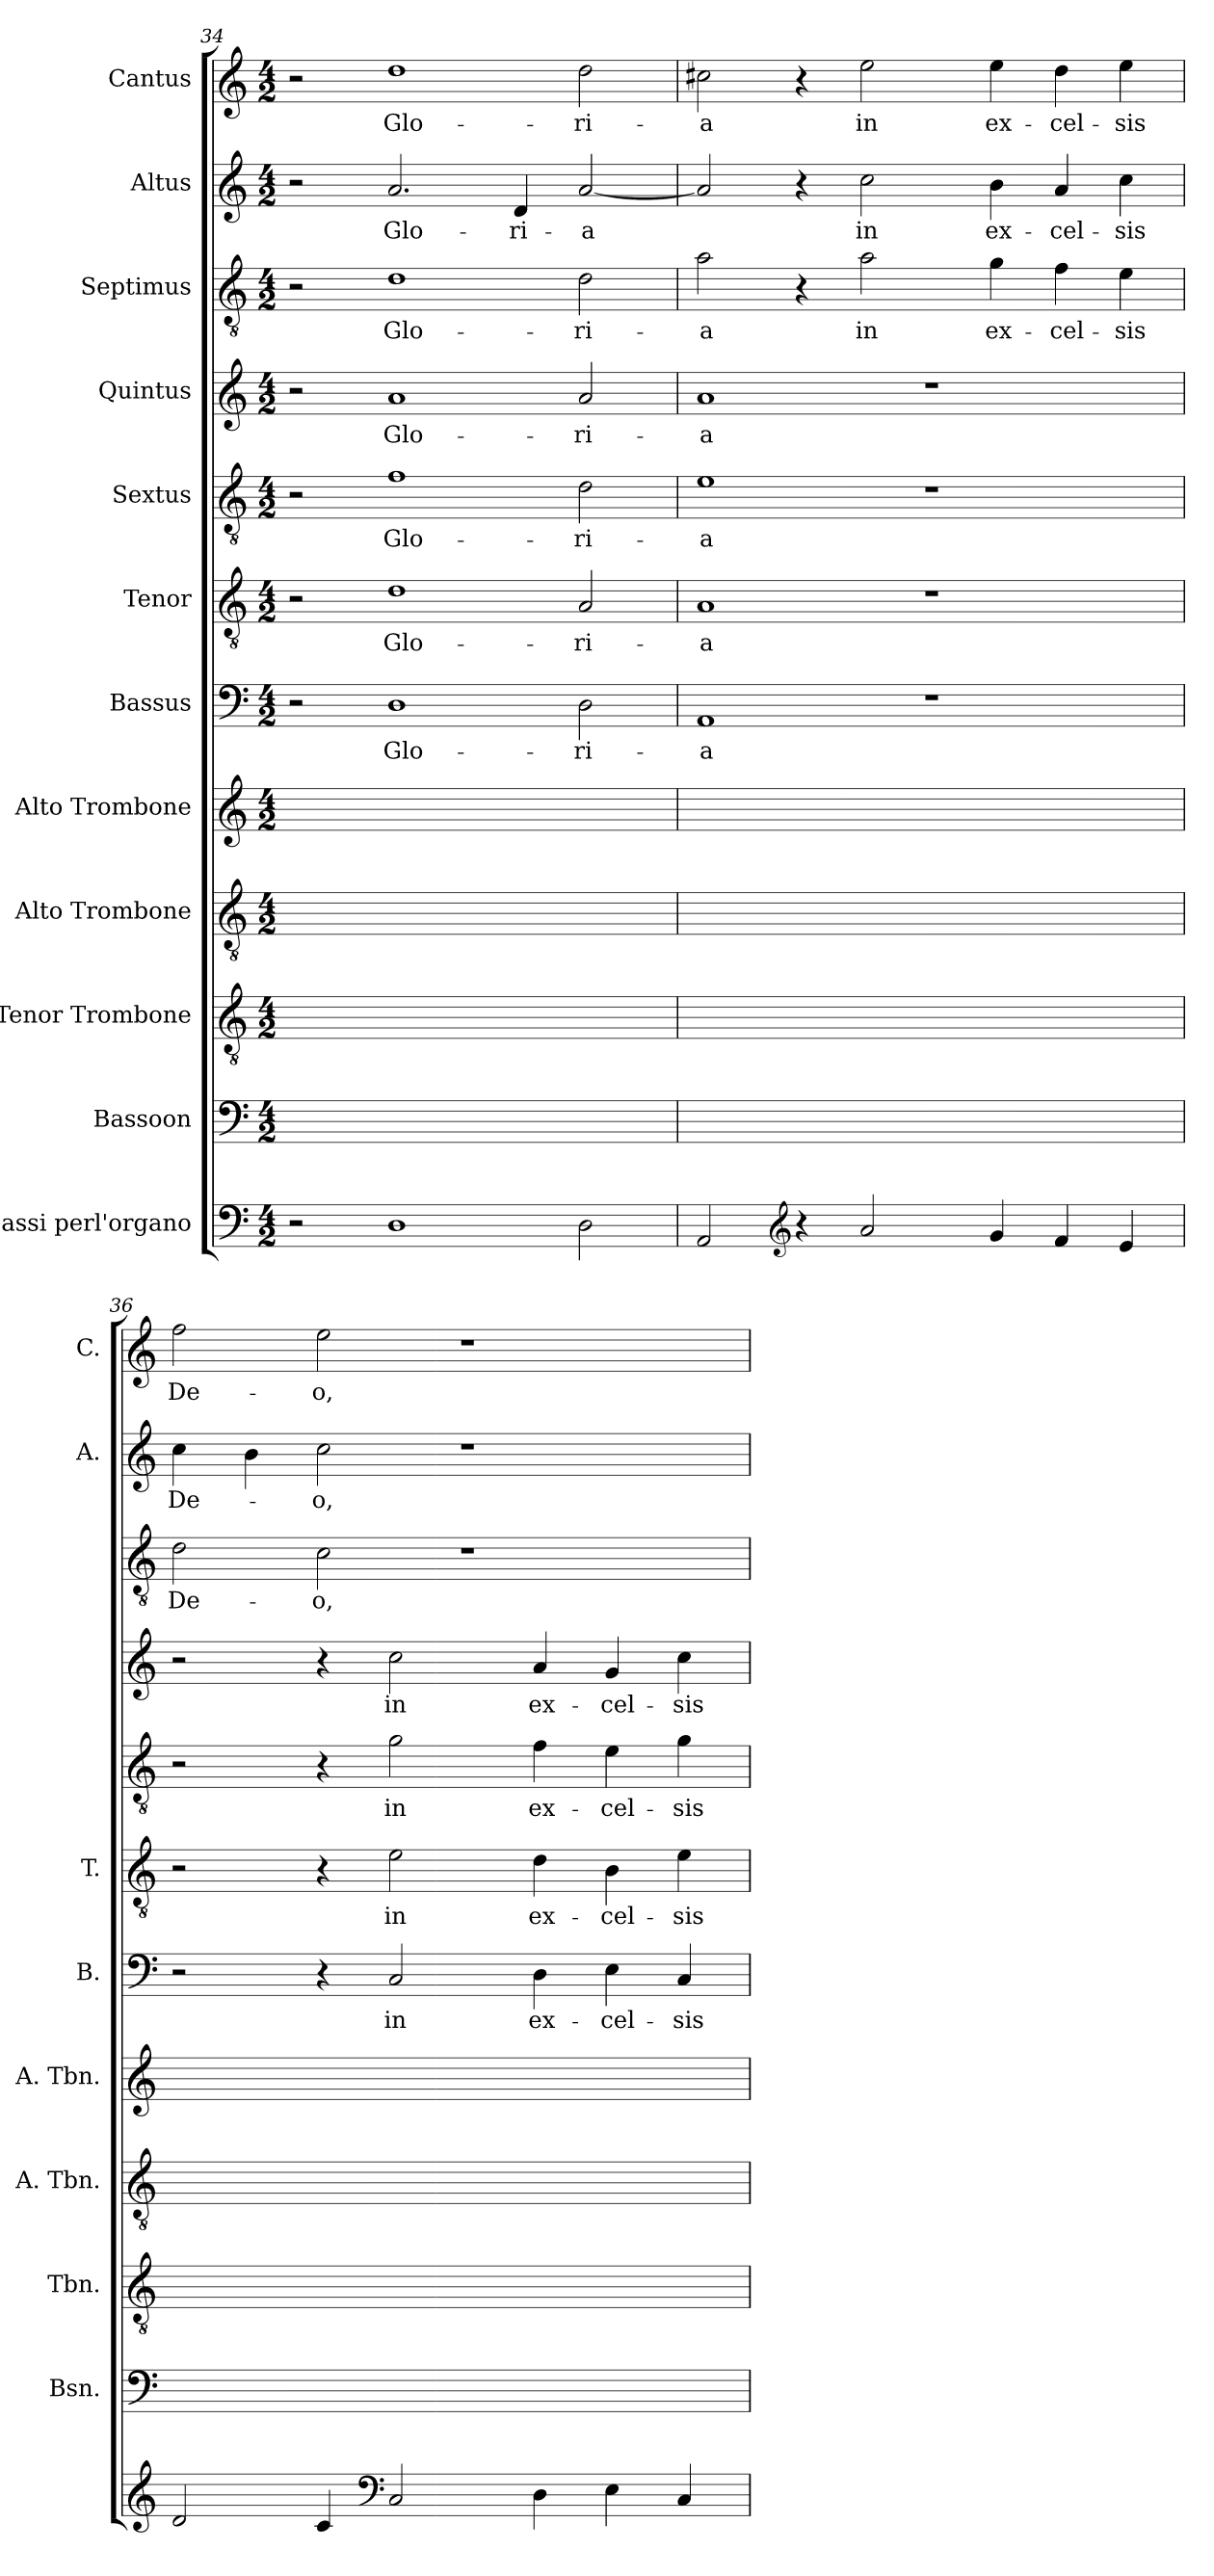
**kern	**kern	**text	**kern	**text	**kern	**text	**kern	**text	**kern	**text	**kern	**text	**kern	**text	**kern	**text	**kern	**text	**kern	**text	**kern	**text
*part12	*part11	*part11	*part10	*part10	*part9	*part9	*part8	*part8	*part7	*part7	*part6	*part6	*part5	*part5	*part4	*part4	*part3	*part3	*part2	*part2	*part1	*part1
*staff12	*staff11	*staff11	*staff10	*staff10	*staff9	*staff9	*staff8	*staff8	*staff7	*staff7	*staff6	*staff6	*staff5	*staff5	*staff4	*staff4	*staff3	*staff3	*staff2	*staff2	*staff1	*staff1
*I"Bassi perl'organo	*I"Bassoon	*	*I"Tenor Trombone	*	*I"Alto Trombone	*	*I"Alto Trombone	*	*I"Bassus	*	*I"Tenor	*	*I"Sextus	*	*I"Quintus	*	*I"Septimus	*	*I"Altus	*	*I"Cantus	*
*	*I'Bsn.	*	*I'Tbn.	*	*I'A. Tbn.	*	*I'A. Tbn.	*	*I'B.	*	*I'T.	*	*	*	*	*	*	*	*I'A.	*	*I'C.	*
*clefF4	*clefF4	*	*clefGv2	*	*clefGv2	*	*clefG2	*	*clefF4	*	*clefGv2	*	*clefGv2	*	*clefG2	*	*clefGv2	*	*clefG2	*	*clefG2	*
*	*	*	*	*	*	*	*	*	*	*	*ITrd7c12	*	*ITrd7c12	*	*	*	*ITrd7c12	*	*	*	*	*
*k[]	*k[]	*	*k[]	*	*k[]	*	*k[]	*	*k[]	*	*k[]	*	*k[]	*	*k[]	*	*k[]	*	*k[]	*	*k[]	*
*a:	*a:	*	*a:	*	*a:	*	*a:	*	*a:	*	*a:	*	*a:	*	*a:	*	*a:	*	*a:	*	*a:	*
*M4/2	*M4/2	*	*M4/2	*	*M4/2	*	*M4/2	*	*M4/2	*	*M4/2	*	*M4/2	*	*M4/2	*	*M4/2	*	*M4/2	*	*M4/2	*
=34	=34	=34	=34	=34	=34	=34	=34	=34	=34	=34	=34	=34	=34	=34	=34	=34	=34	=34	=34	=34	=34	=34
2r	2ryy	.	2ryy	.	2ryy	.	2ryy	.	2r	.	2r	.	2r	.	2r	.	2r	.	2r	.	2r	.
!	!	!	!	!	!	!	!	!	!	!LO:LY:b	!	!LO:LY:b	!	!LO:LY:b	!	!LO:LY:b	!	!LO:LY:b	!	!LO:LY:b	!	!LO:LY:b
1D	1Dyy	Glo-	1Dyy	Glo-	1Fyy	Glo-	1ayy	Glo-	1D	Glo-	1D	Glo-	1F	Glo-	1a	Glo-	1D	Glo-	2.a/	Glo-	1dd	Glo-
!	!	!	!	!	!	!	!	!	!	!	!	!	!	!	!	!	!	!	!	!LO:LY:b	!	!
.	.	.	.	.	.	.	.	.	.	.	.	.	.	.	.	.	.	.	4d/	-ri-	.	.
!	!	!	!	!	!	!	!	!	!	!LO:LY:b	!	!LO:LY:b	!	!LO:LY:b	!	!LO:LY:b	!	!LO:LY:b	!	!LO:LY:b	!	!LO:LY:b
2D\	2D\yy	-ri-	2AA/yy	-ri-	2D/yy	-ri-	2a/yy	-ri-	2D\	-ri-	2AA/	-ri-	2D\	-ri-	2a/	-ri-	2D\	-ri-	[<2a/	-a	2dd\	-ri-
=35	=35	=35	=35	=35	=35	=35	=35	=35	=35	=35	=35	=35	=35	=35	=35	=35	=35	=35	=35	=35	=35	=35
!	!	!	!	!	!	!	!	!	!	!LO:LY:b	!	!LO:LY:b	!	!LO:LY:b	!	!LO:LY:b	!	!LO:LY:b	!	!	!	!LO:LY:b
2AA/	1AAyy	-a	1AAyy	-a	1Eyy	-a	1ayy	-a	1AA	-a	1AA	-a	1E	-a	1a	-a	2A\	-a	2a/]	.	2cc#X\	-a
*clefG2	*	*	*	*	*	*	*	*	*	*	*	*	*	*	*	*	*	*	*	*	*	*
4r	.	.	.	.	.	.	.	.	.	.	.	.	.	.	.	.	4r	.	4r	.	4r	.
!	!	!	!	!	!	!	!	!	!	!	!	!	!	!	!	!	!	!LO:LY:b	!	!LO:LY:b	!	!LO:LY:b
2a/	.	.	.	.	.	.	.	.	.	.	.	.	.	.	.	.	2A\	in	2cc\	in	2ee\	in
.	1ryy	.	1ryy	.	1ryy	.	1ryy	.	1r	.	1r	.	1r	.	1r	.	.	.	.	.	.	.
!	!	!	!	!	!	!	!	!	!	!	!	!	!	!	!	!	!	!LO:LY:b	!	!LO:LY:b	!	!LO:LY:b
4g/	.	.	.	.	.	.	.	.	.	.	.	.	.	.	.	.	4G\	ex-	4b\	ex-	4ee\	ex-
!	!	!	!	!	!	!	!	!	!	!	!	!	!	!	!	!	!	!LO:LY:b	!	!LO:LY:b	!	!LO:LY:b
4f/	.	.	.	.	.	.	.	.	.	.	.	.	.	.	.	.	4F\	-cel-	4a/	-cel-	4dd\	-cel-
!	!	!	!	!	!	!	!	!	!	!	!	!	!	!	!	!	!	!LO:LY:b	!	!LO:LY:b	!	!LO:LY:b
4e/	.	.	.	.	.	.	.	.	.	.	.	.	.	.	.	.	4E\	-sis	4cc\	-sis	4ee\	-sis
!!LO:LB:g=z
=36	=36	=36	=36	=36	=36	=36	=36	=36	=36	=36	=36	=36	=36	=36	=36	=36	=36	=36	=36	=36	=36	=36
!	!	!	!	!	!	!	!	!	!	!	!	!	!	!	!	!	!	!LO:LY:b	!	!LO:LY:b	!	!LO:LY:b
2d/	2ryy	.	2ryy	.	2ryy	.	2ryy	.	2r	.	2r	.	2r	.	2r	.	2D\	De-	4cc\	De-	2ff\	De-
.	.	.	.	.	.	.	.	.	.	.	.	.	.	.	.	.	.	.	4b\	.	.	.
!	!	!	!	!	!	!	!	!	!	!	!	!	!	!	!	!	!	!LO:LY:b	!	!LO:LY:b	!	!LO:LY:b
4c/	4ryy	.	4ryy	.	4ryy	.	4ryy	.	4r	.	4r	.	4r	.	4r	.	2C\	-o,	2cc\	-o,	2ee\	-o,
*clefF4	*	*	*	*	*	*	*	*	*	*	*	*	*	*	*	*	*	*	*	*	*	*
!	!	!	!	!	!	!	!	!	!	!LO:LY:b	!	!LO:LY:b	!	!LO:LY:b	!	!LO:LY:b	!	!	!	!	!	!
2C/	2C/yy	in	2E/yy	in	2G/yy	in	2cc\yy	in	2C/	in	2E\	in	2G\	in	2cc\	in	.	.	.	.	.	.
.	.	.	.	.	.	.	.	.	.	.	.	.	.	.	.	.	1r	.	1r	.	1r	.
!	!	!	!	!	!	!	!	!	!	!LO:LY:b	!	!LO:LY:b	!	!LO:LY:b	!	!LO:LY:b	!	!	!	!	!	!
4D\	4D\yy	ex-	4D/yy	ex-	4F/yy	ex-	4a/yy	ex-	4D\	ex-	4D\	ex-	4F\	ex-	4a/	ex-	.	.	.	.	.	.
!	!	!	!	!	!	!	!	!	!	!LO:LY:b	!	!LO:LY:b	!	!LO:LY:b	!	!LO:LY:b	!	!	!	!	!	!
4E\	4E\yy	-cel-	4BB/yy	-cel-	4E/yy	-cel-	4g/yy	-cel-	4E\	-cel-	4BB\	-cel-	4E\	-cel-	4g/	-cel-	.	.	.	.	.	.
!	!	!	!	!	!	!	!	!	!	!LO:LY:b	!	!LO:LY:b	!	!LO:LY:b	!	!LO:LY:b	!	!	!	!	!	!
4C/	4C/yy	-sis	4E/yy	-sis	4G/yy	-sis	4cc\yy	-sis	4C/	-sis	4E\	-sis	4G\	-sis	4cc\	-sis	.	.	.	.	.	.
=	=	=	=	=	=	=	=	=	=	=	=	=	=	=	=	=	=	=	=	=	=	=
*-	*-	*-	*-	*-	*-	*-	*-	*-	*-	*-	*-	*-	*-	*-	*-	*-	*-	*-	*-	*-	*-	*-
